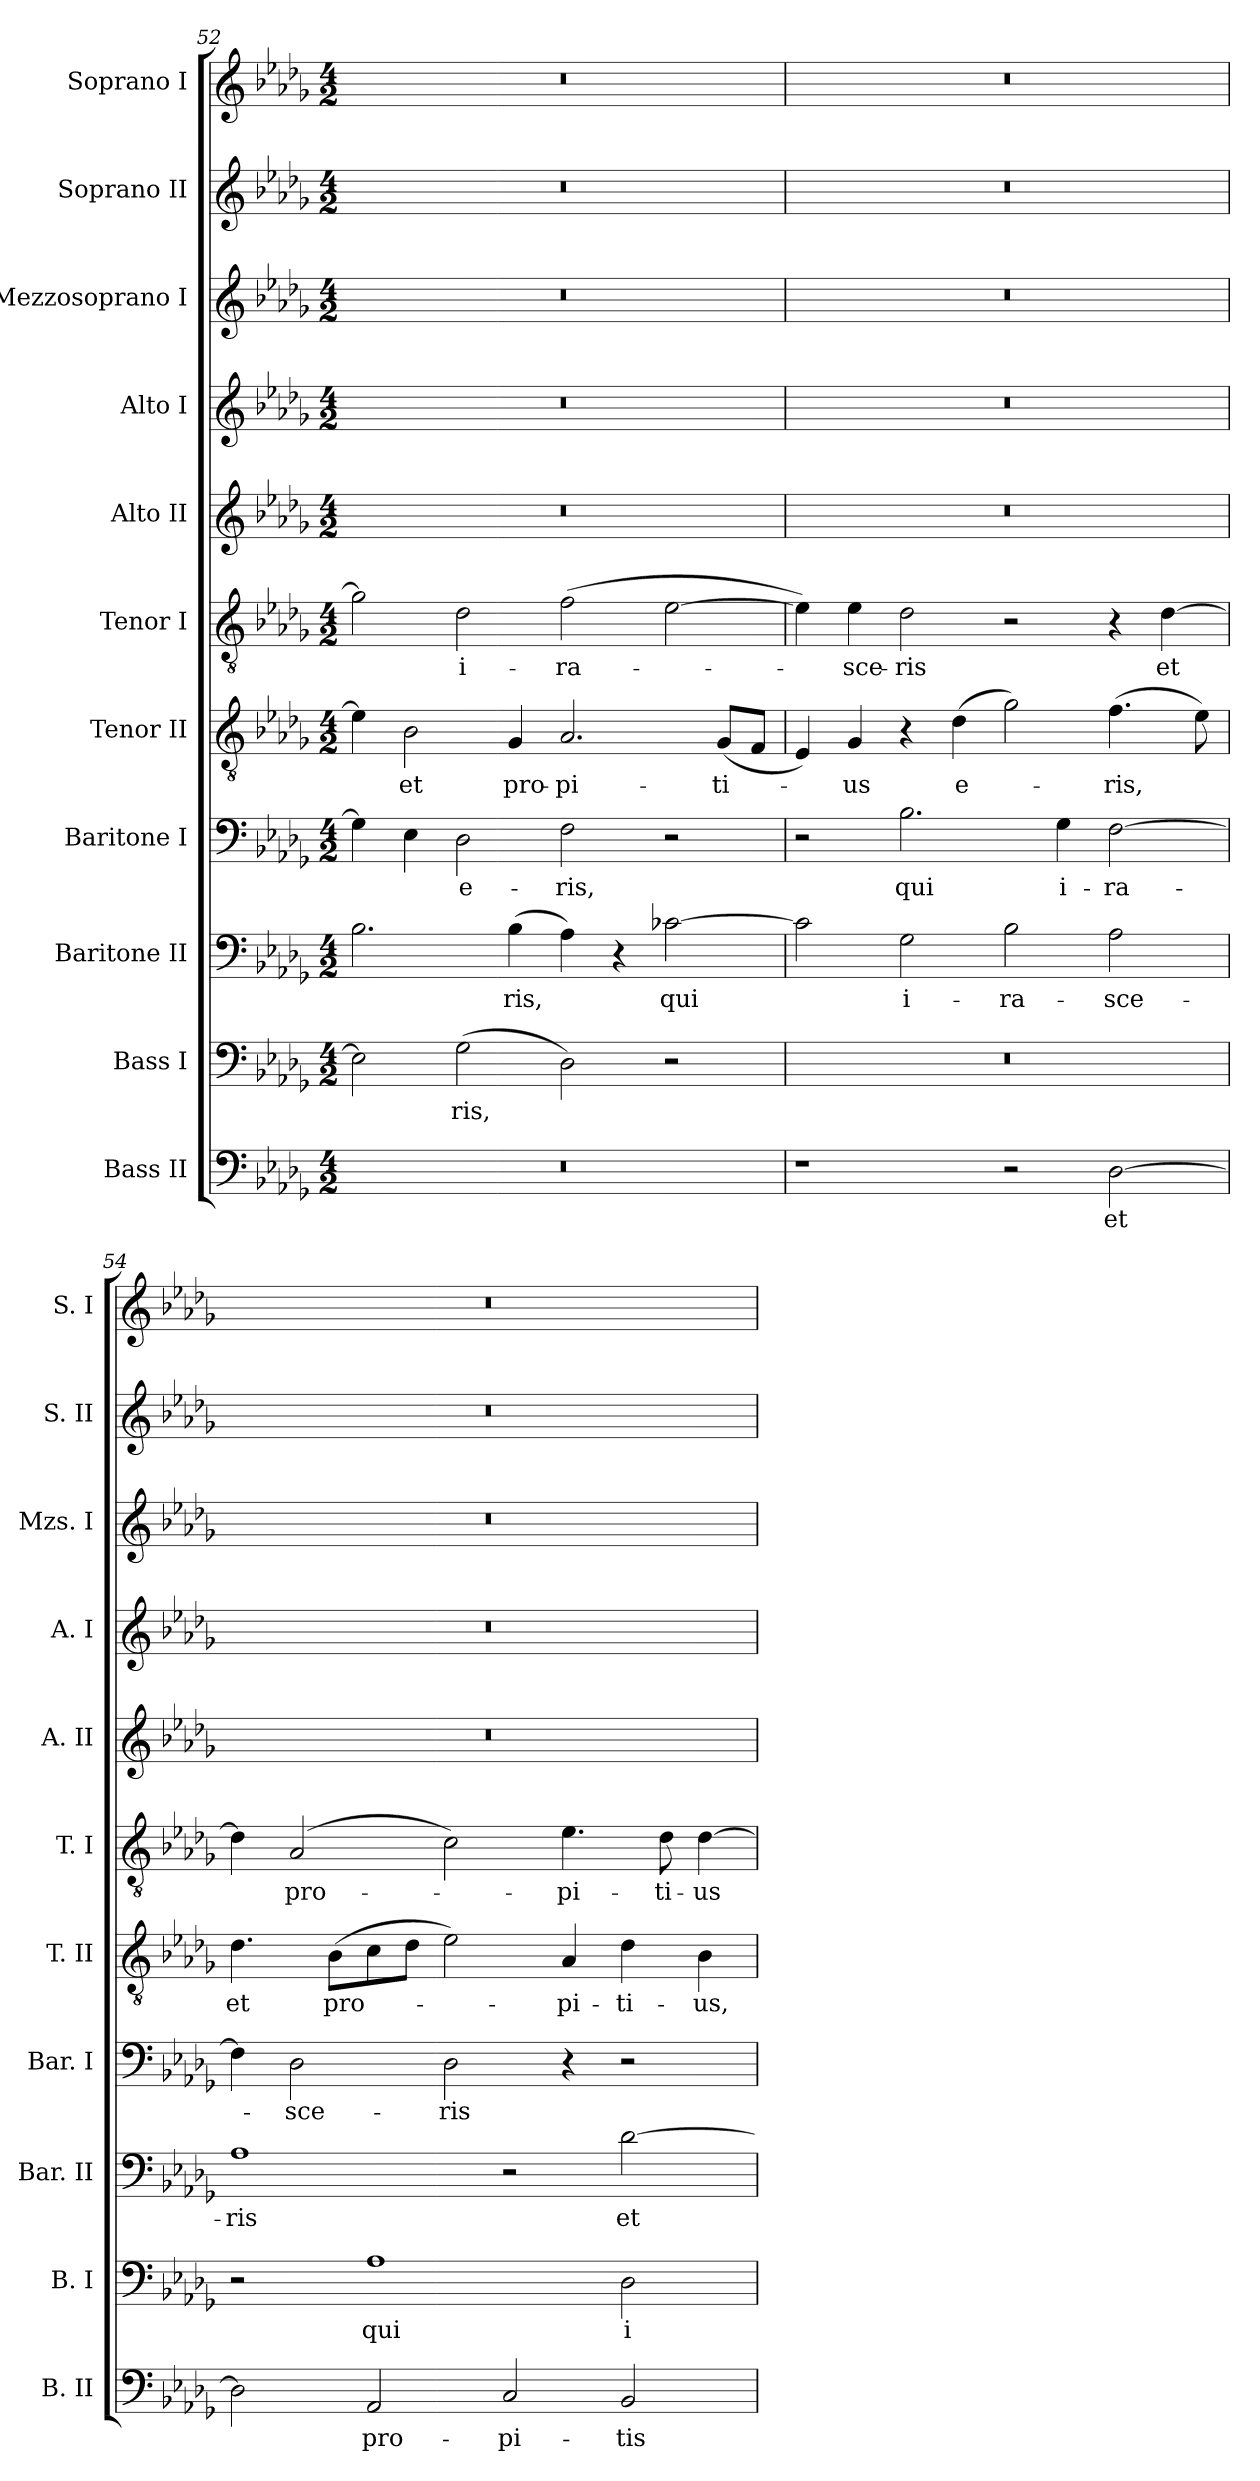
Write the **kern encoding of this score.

**kern	**text	**kern	**text	**kern	**text	**kern	**text	**kern	**text	**kern	**text	**kern	**kern	**kern	**kern	**kern
*part11	*part11	*part10	*part10	*part9	*part9	*part8	*part8	*part7	*part7	*part6	*part6	*part5	*part4	*part3	*part2	*part1
*staff11	*staff11	*staff10	*staff10	*staff9	*staff9	*staff8	*staff8	*staff7	*staff7	*staff6	*staff6	*staff5	*staff4	*staff3	*staff2	*staff1
*I"Bass II	*	*I"Bass I	*	*I"Baritone II	*	*I"Baritone I	*	*I"Tenor II	*	*I"Tenor I	*	*I"Alto II	*I"Alto I	*I"Mezzosoprano I	*I"Soprano II	*I"Soprano I
*I'B. II	*	*I'B. I	*	*I'Bar. II	*	*I'Bar. I	*	*I'T. II	*	*I'T. I	*	*I'A. II	*I'A. I	*I'Mzs. I	*I'S. II	*I'S. I
*clefF4	*	*clefF4	*	*clefF4	*	*clefF4	*	*clefGv2	*	*clefGv2	*	*clefG2	*clefG2	*clefG2	*clefG2	*clefG2
*k[b-e-a-d-g-]	*	*k[b-e-a-d-g-]	*	*k[b-e-a-d-g-]	*	*k[b-e-a-d-g-]	*	*k[b-e-a-d-g-]	*	*k[b-e-a-d-g-]	*	*k[b-e-a-d-g-]	*k[b-e-a-d-g-]	*k[b-e-a-d-g-]	*k[b-e-a-d-g-]	*k[b-e-a-d-g-]
*D-:	*	*D-:	*	*D-:	*	*D-:	*	*D-:	*	*D-:	*	*D-:	*D-:	*D-:	*D-:	*D-:
*M4/2	*	*M4/2	*	*M4/2	*	*M4/2	*	*M4/2	*	*M4/2	*	*M4/2	*M4/2	*M4/2	*M4/2	*M4/2
=52	=52	=52	=52	=52	=52	=52	=52	=52	=52	=52	=52	=52	=52	=52	=52	=52
0r	.	2E-\]	.	2.B-\	.	4G-\]	.	4e-\]	.	2g-\]	.	0r	0r	0r	0r	0r
.	.	.	.	.	.	4E-\	.	2B-\	et	.	.	.	.	.	.	.
.	.	(2G-\	-ris,	.	.	2D-\	e-	.	.	2d-\	i-	.	.	.	.	.
.	.	.	.	(4B-\	-ris,	.	.	4G-/	pro-	.	.	.	.	.	.	.
.	.	2D-\)	.	4A-\)	.	2F\	-ris,	2.A-/	-pi-	(2f\	-ra-	.	.	.	.	.
.	.	.	.	4r	.	.	.	.	.	.	.	.	.	.	.	.
.	.	2r	.	[2c-X\	qui	2r	.	.	.	[2e-\	.	.	.	.	.	.
.	.	.	.	.	.	.	.	(8G-/L	-ti-	.	.	.	.	.	.	.
.	.	.	.	.	.	.	.	8F/J	.	.	.	.	.	.	.	.
!!LO:PB:g=z
=53	=53	=53	=53	=53	=53	=53	=53	=53	=53	=53	=53	=53	=53	=53	=53	=53
1r	.	0r	.	2c-\]	.	2r	.	4E-/)	.	4e-\])	.	0r	0r	0r	0r	0r
.	.	.	.	.	.	.	.	4G-/	-us	4e-\	-sce-	.	.	.	.	.
.	.	.	.	2G-\	i-	2.B-\	qui	4r	.	2d-\	-ris	.	.	.	.	.
.	.	.	.	.	.	.	.	(4d-\	e-	.	.	.	.	.	.	.
2r	.	.	.	2B-\	-ra-	.	.	2g-\)	.	2r	.	.	.	.	.	.
.	.	.	.	.	.	4G-\	i-	.	.	.	.	.	.	.	.	.
[2D-\	et	.	.	2A-\	-sce-	[2F\	-ra-	(4.f\	-ris,	4r	.	.	.	.	.	.
.	.	.	.	.	.	.	.	.	.	[4d-\	et	.	.	.	.	.
.	.	.	.	.	.	.	.	8e-\)	.	.	.	.	.	.	.	.
=54	=54	=54	=54	=54	=54	=54	=54	=54	=54	=54	=54	=54	=54	=54	=54	=54
2D-\]	.	2r	.	1A-	-ris	4F\]	.	4.d-\	et	4d-\]	.	0r	0r	0r	0r	0r
.	.	.	.	.	.	2D-\	-sce-	.	.	(2A-/	pro-	.	.	.	.	.
.	.	.	.	.	.	.	.	(8B-\L	pro-	.	.	.	.	.	.	.
2AA-/	pro-	1A-	qui	.	.	.	.	8c\	.	.	.	.	.	.	.	.
.	.	.	.	.	.	.	.	8d-\J	.	.	.	.	.	.	.	.
.	.	.	.	.	.	2D-\	-ris	2e-\)	.	2c\)	.	.	.	.	.	.
2C/	-pi-	.	.	2r	.	.	.	.	.	.	.	.	.	.	.	.
.	.	.	.	.	.	4r	.	4A-/	-pi-	4.e-\	-pi-	.	.	.	.	.
2BB-/	-tis-	2D-\	i-	[2d-\	et	2r	.	4d-\	-ti-	.	.	.	.	.	.	.
.	.	.	.	.	.	.	.	.	.	8d-\	-ti-	.	.	.	.	.
.	.	.	.	.	.	.	.	4B-\	-us,	[4d-\	-us	.	.	.	.	.
=	=	=	=	=	=	=	=	=	=	=	=	=	=	=	=	=
*-	*-	*-	*-	*-	*-	*-	*-	*-	*-	*-	*-	*-	*-	*-	*-	*-
